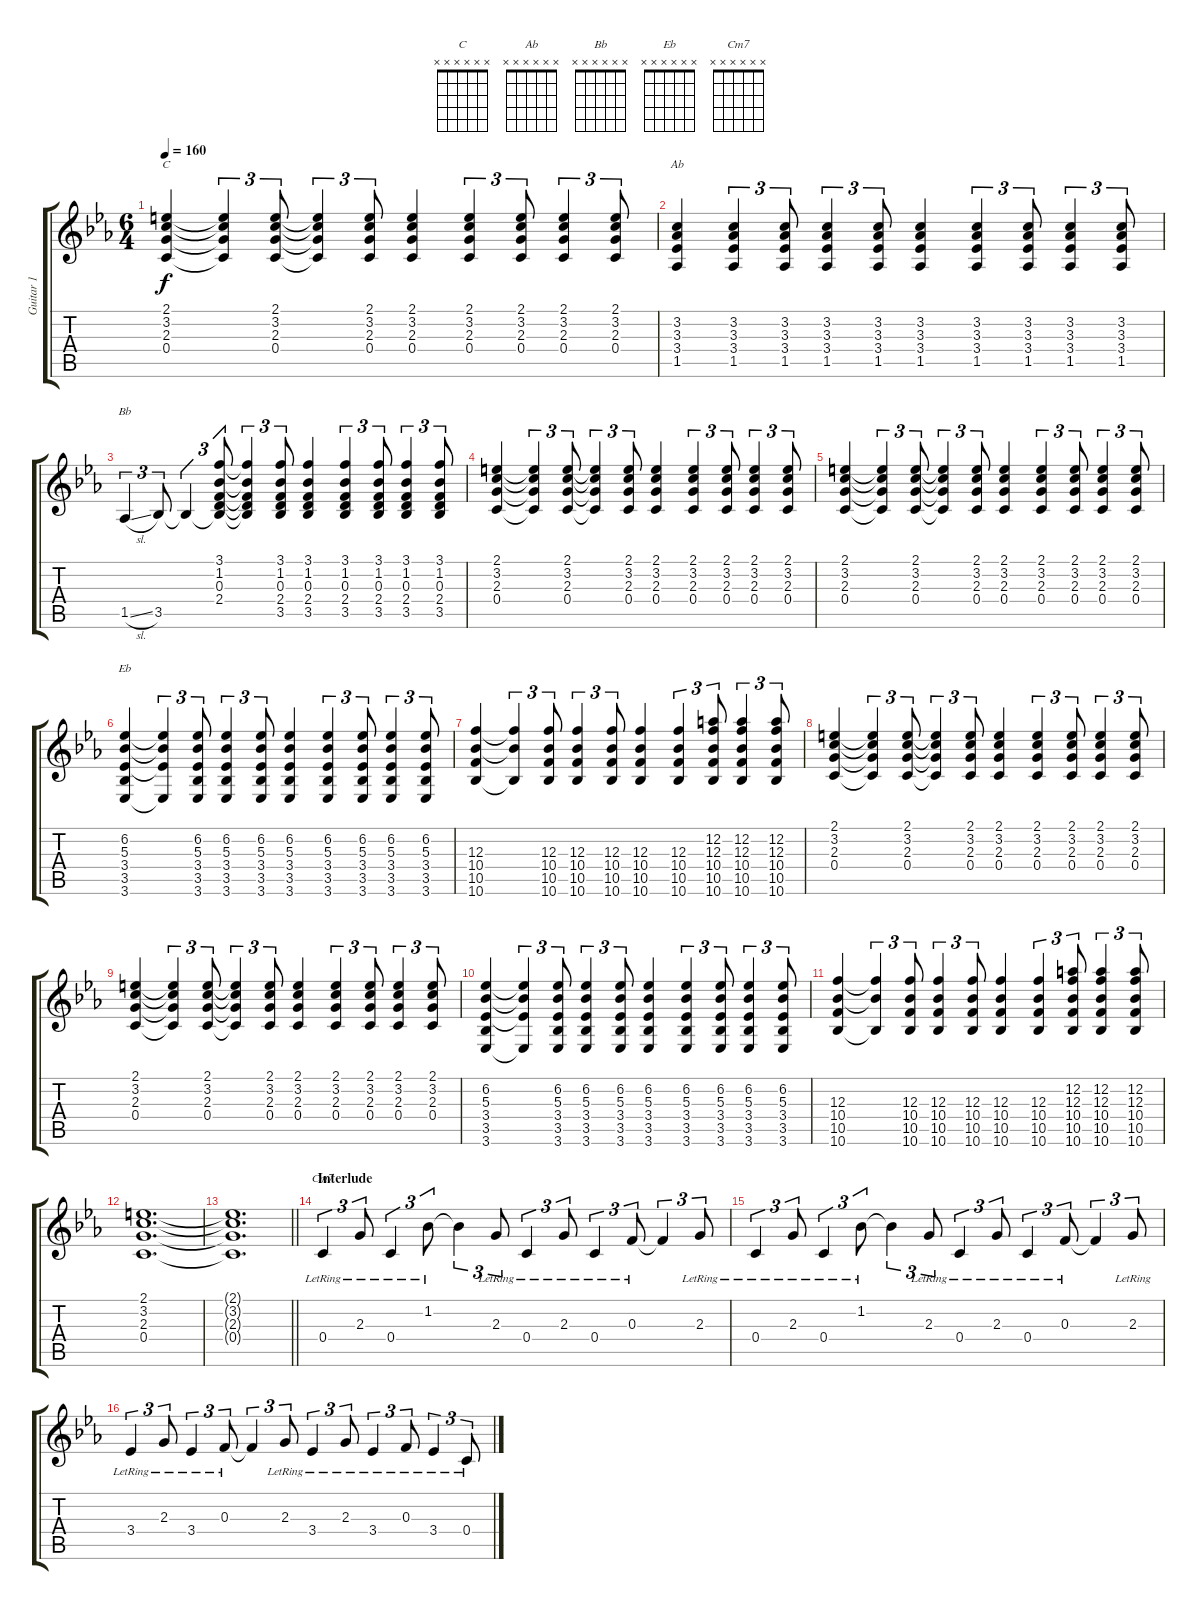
\track ("Guitar 1" "Guitar 1") {instrument acousticguitarsteel}
\staff {score tabs}
\tuning (D4 A3 F3 C3 G2 C2) {hide}
\chord ("C" x x x x x x)
\chord ("Ab" x x x x x x)
\chord ("Bb" x x x x x x)
\chord ("Eb" x x x x x x)
\chord ("Cm7" x x x x x x)
\ts (6 4)
\tempo 160
\clef g2
\ks cminor
(2.1 3.2 2.3 0.4).4{ch "C" dy f} (2.1{t} 3.2{t} 2.3{t} 0.4{t}).4{tu (3 2)} (2.1 3.2 2.3 0.4).8{tu (3 2)} (2.1{t} 3.2{t} 2.3{t} 0.4{t}).4{tu (3 2)} (2.1 3.2 2.3 0.4).8{tu (3 2)} (2.1 3.2 2.3 0.4).4 (2.1 3.2 2.3 0.4).4{tu (3 2)} (2.1 3.2 2.3 0.4).8{tu (3 2)} (2.1 3.2 2.3 0.4).4{tu (3 2)} (2.1 3.2 2.3 0.4).8{tu (3 2)} |
(3.2 3.3 3.4 1.5).4{ch "Ab"} (3.2 3.3 3.4 1.5).4{tu (3 2)} (3.2 3.3 3.4 1.5).8{tu (3 2)} (3.2 3.3 3.4 1.5).4{tu (3 2)} (3.2 3.3 3.4 1.5).8{tu (3 2)} (3.2 3.3 3.4 1.5).4 (3.2 3.3 3.4 1.5).4{tu (3 2)} (3.2 3.3 3.4 1.5).8{tu (3 2)} (3.2 3.3 3.4 1.5).4{tu (3 2)} (3.2 3.3 3.4 1.5).8{tu (3 2)} |
1.5{sl}.4{tu (3 2) ch "Bb"} 3.5.8{tu (3 2)} 3.5{t}.4{tu (3 2)} (3.1 1.2 0.3 2.4 3.5{t}).8{tu (3 2)} (3.1{t} 1.2{t} 0.3{t} 2.4{t} 3.5{t}).4{tu (3 2)} (3.1 1.2 0.3 2.4 3.5).8{tu (3 2)} (3.1 1.2 0.3 2.4 3.5).4 (3.1 1.2 0.3 2.4 3.5).4{tu (3 2)} (3.1 1.2 0.3 2.4 3.5).8{tu (3 2)} (3.1 1.2 0.3 2.4 3.5).4{tu (3 2)} (3.1 1.2 0.3 2.4 3.5).8{tu (3 2)} |
(2.1 3.2 2.3 0.4).4 (2.1{t} 3.2{t} 2.3{t} 0.4{t}).4{tu (3 2)} (2.1 3.2 2.3 0.4).8{tu (3 2)} (2.1{t} 3.2{t} 2.3{t} 0.4{t}).4{tu (3 2)} (2.1 3.2 2.3 0.4).8{tu (3 2)} (2.1 3.2 2.3 0.4).4 (2.1 3.2 2.3 0.4).4{tu (3 2)} (2.1 3.2 2.3 0.4).8{tu (3 2)} (2.1 3.2 2.3 0.4).4{tu (3 2)} (2.1 3.2 2.3 0.4).8{tu (3 2)} |
(2.1 3.2 2.3 0.4).4 (2.1{t} 3.2{t} 2.3{t} 0.4{t}).4{tu (3 2)} (2.1 3.2 2.3 0.4).8{tu (3 2)} (2.1{t} 3.2{t} 2.3{t} 0.4{t}).4{tu (3 2)} (2.1 3.2 2.3 0.4).8{tu (3 2)} (2.1 3.2 2.3 0.4).4 (2.1 3.2 2.3 0.4).4{tu (3 2)} (2.1 3.2 2.3 0.4).8{tu (3 2)} (2.1 3.2 2.3 0.4).4{tu (3 2)} (2.1 3.2 2.3 0.4).8{tu (3 2)} |
(6.2 5.3 3.4 3.5 3.6).4{ch "Eb"} (6.2{t} 5.3{t} 3.4{t} 3.6{t}).4{tu (3 2)} (6.2 5.3 3.4 3.5 3.6).8{tu (3 2)} (6.2 5.3 3.4 3.5 3.6).4{tu (3 2)} (6.2 5.3 3.4 3.5 3.6).8{tu (3 2)} (6.2 5.3 3.4 3.5 3.6).4 (6.2 5.3 3.4 3.5 3.6).4{tu (3 2)} (6.2 5.3 3.4 3.5 3.6).8{tu (3 2)} (6.2 5.3 3.4 3.5 3.6).4{tu (3 2)} (6.2 5.3 3.4 3.5 3.6).8{tu (3 2)} |
(12.3 10.4 10.5 10.6).4 (12.3{t} 10.4{t} 10.6{t}).4{tu (3 2)} (12.3 10.4 10.5 10.6).8{tu (3 2)} (12.3 10.4 10.5 10.6).4{tu (3 2)} (12.3 10.4 10.5 10.6).8{tu (3 2)} (12.3 10.4 10.5 10.6).4 (12.3 10.4 10.5 10.6).4{tu (3 2)} (12.2 12.3 10.4 10.5 10.6).8{tu (3 2)} (12.2 12.3 10.4 10.5 10.6).4{tu (3 2)} (12.2 12.3 10.4 10.5 10.6).8{tu (3 2)} |
(2.1 3.2 2.3 0.4).4 (2.1{t} 3.2{t} 2.3{t} 0.4{t}).4{tu (3 2)} (2.1 3.2 2.3 0.4).8{tu (3 2)} (2.1{t} 3.2{t} 2.3{t} 0.4{t}).4{tu (3 2)} (2.1 3.2 2.3 0.4).8{tu (3 2)} (2.1 3.2 2.3 0.4).4 (2.1 3.2 2.3 0.4).4{tu (3 2)} (2.1 3.2 2.3 0.4).8{tu (3 2)} (2.1 3.2 2.3 0.4).4{tu (3 2)} (2.1 3.2 2.3 0.4).8{tu (3 2)} |
(2.1 3.2 2.3 0.4).4 (2.1{t} 3.2{t} 2.3{t} 0.4{t}).4{tu (3 2)} (2.1 3.2 2.3 0.4).8{tu (3 2)} (2.1{t} 3.2{t} 2.3{t} 0.4{t}).4{tu (3 2)} (2.1 3.2 2.3 0.4).8{tu (3 2)} (2.1 3.2 2.3 0.4).4 (2.1 3.2 2.3 0.4).4{tu (3 2)} (2.1 3.2 2.3 0.4).8{tu (3 2)} (2.1 3.2 2.3 0.4).4{tu (3 2)} (2.1 3.2 2.3 0.4).8{tu (3 2)} |
(6.2 5.3 3.4 3.5 3.6).4 (6.2{t} 5.3{t} 3.4{t} 3.6{t}).4{tu (3 2)} (6.2 5.3 3.4 3.5 3.6).8{tu (3 2)} (6.2 5.3 3.4 3.5 3.6).4{tu (3 2)} (6.2 5.3 3.4 3.5 3.6).8{tu (3 2)} (6.2 5.3 3.4 3.5 3.6).4 (6.2 5.3 3.4 3.5 3.6).4{tu (3 2)} (6.2 5.3 3.4 3.5 3.6).8{tu (3 2)} (6.2 5.3 3.4 3.5 3.6).4{tu (3 2)} (6.2 5.3 3.4 3.5 3.6).8{tu (3 2)} |
(12.3 10.4 10.5 10.6).4 (12.3{t} 10.4{t} 10.6{t}).4{tu (3 2)} (12.3 10.4 10.5 10.6).8{tu (3 2)} (12.3 10.4 10.5 10.6).4{tu (3 2)} (12.3 10.4 10.5 10.6).8{tu (3 2)} (12.3 10.4 10.5 10.6).4 (12.3 10.4 10.5 10.6).4{tu (3 2)} (12.2 12.3 10.4 10.5 10.6).8{tu (3 2)} (12.2 12.3 10.4 10.5 10.6).4{tu (3 2)} (12.2 12.3 10.4 10.5 10.6).8{tu (3 2)} |
(2.1 3.2 2.3 0.4).1{d} |
\barLineRight lightlight
(2.1{t} 3.2{t} 2.3{t} 0.4{t}).1{d} |
\section ("" "Interlude")
0.4{lr}.4{tu (3 2) ch "Cm7"} 2.3{lr}.8{tu (3 2)} 0.4{lr}.4{tu (3 2)} 1.2{lr}.8{tu (3 2)} 1.2{t}.4{tu (3 2)} 2.3{lr}.8{tu (3 2)} 0.4{lr}.4{tu (3 2)} 2.3{lr}.8{tu (3 2)} 0.4{lr}.4{tu (3 2)} 0.3{lr}.8{tu (3 2)} 0.3{t}.4{tu (3 2)} 2.3{lr}.8{tu (3 2)} |
0.4{lr}.4{tu (3 2)} 2.3{lr}.8{tu (3 2)} 0.4{lr}.4{tu (3 2)} 1.2{lr}.8{tu (3 2)} 1.2{t}.4{tu (3 2)} 2.3{lr}.8{tu (3 2)} 0.4{lr}.4{tu (3 2)} 2.3{lr}.8{tu (3 2)} 0.4{lr}.4{tu (3 2)} 0.3{lr}.8{tu (3 2)} 0.3{t}.4{tu (3 2)} 2.3{lr}.8{tu (3 2)} |
3.4{lr}.4{tu (3 2)} 2.3{lr}.8{tu (3 2)} 3.4{lr}.4{tu (3 2)} 0.3{lr}.8{tu (3 2)} 0.3{t}.4{tu (3 2)} 2.3{lr}.8{tu (3 2)} 3.4{lr}.4{tu (3 2)} 2.3{lr}.8{tu (3 2)} 3.4{lr}.4{tu (3 2)} 0.3{lr}.8{tu (3 2)} 3.4{lr}.4{tu (3 2)} 0.4{lr}.8{tu (3 2)}
